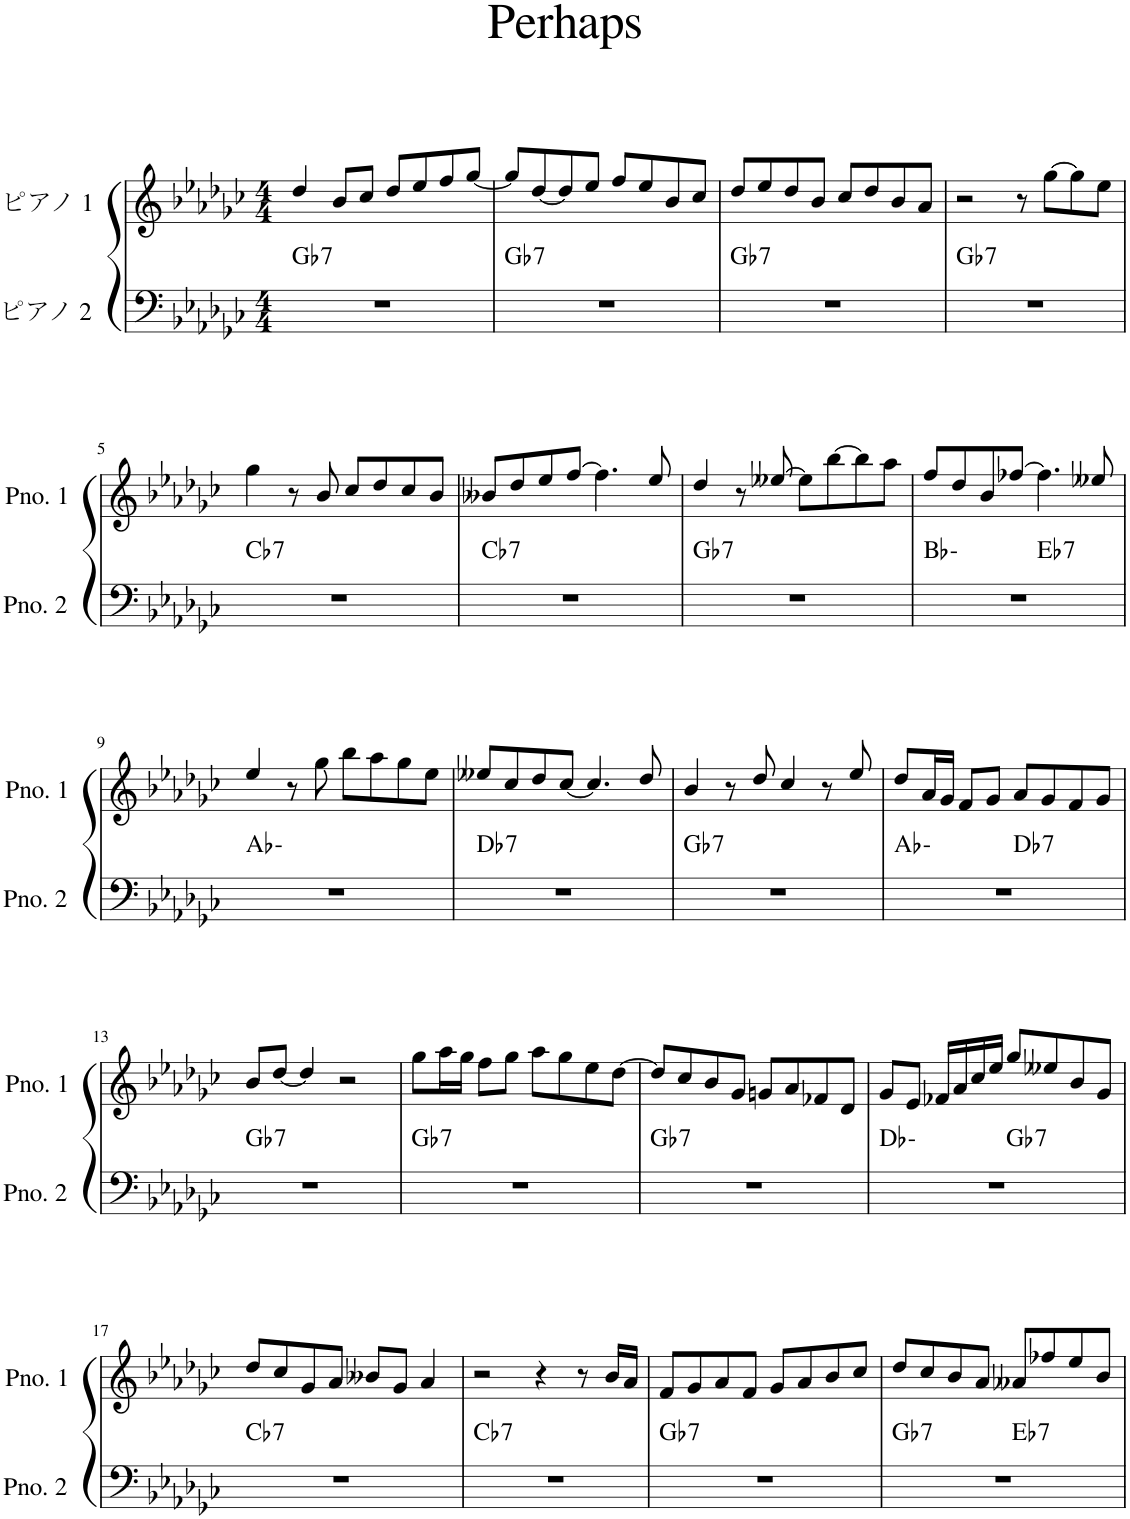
**kern	**harte	**kern
*part2	*part2	*part1
*staff2	*	*staff1
*I"ピアノ 2	*	*I"ピアノ 1
*clefF4	*	*clefG2
*k[b-e-a-d-g-c-]	*	*k[b-e-a-d-g-c-]
*M4/4	*	*M4/4
=1	=1	=1
!	!LO:H:kt=7	!
1r	Gb:7	4dd-/
.	.	8b-/L
.	.	8cc-/J
.	.	8dd-/L
.	.	8ee-/
.	.	8ff/
.	.	[8gg-/J
=2	=2	=2
!	!LO:H:kt=7	!
1r	Gb:7	8gg-/L]
.	.	[8dd-/
.	.	8dd-/]
.	.	8ee-/J
.	.	8ff/L
.	.	8ee-/
.	.	8b-/
.	.	8cc-/J
=3	=3	=3
!	!LO:H:kt=7	!
1r	Gb:7	8dd-/L
.	.	8ee-/
.	.	8dd-/
.	.	8b-/J
.	.	8cc-/L
.	.	8dd-/
.	.	8b-/
.	.	8a-/J
=4	=4	=4
!	!LO:H:kt=7	!
1r	Gb:7	2r
.	.	8r
.	.	[8gg-\L
.	.	8gg-\]
.	.	8ee-\J
!!LO:LB:g=z
=5	=5	=5
!	!LO:H:kt=7	!
1r	Cb:7	4gg-\
.	.	8r
.	.	8b-/
.	.	8cc-/L
.	.	8dd-/
.	.	8cc-/
.	.	8b-/J
=6	=6	=6
!	!LO:H:kt=7	!
1r	Cb:7	8b--X/L
.	.	8dd-/
.	.	8ee-/
.	.	[8ff/J
.	.	4.ff\]
.	.	8ee-/
=7	=7	=7
!	!LO:H:kt=7	!
1r	Gb:7	4dd-/
.	.	8r
.	.	[8ee--X/
.	.	8ee--\L]
.	.	[8bb-\
.	.	8bb-\]
.	.	8aa-\J
=8	=8	=8
*^	*	*
1r	2ryy	Bb:min	8ff/L
.	.	.	8dd-/
.	.	.	8b-/
.	.	.	[8ff-X/J
!	!	!LO:H:kt=7	!
.	2ryy	Eb:7	4.ff-\]
.	.	.	8ee--X/
*v	*v	*	*
!!LO:LB:g=z
=9	=9	=9
1r	Ab:min	4ee-/
.	.	8r
.	.	8gg-\
.	.	8bb-\L
.	.	8aa-\
.	.	8gg-\
.	.	8ee-\J
=10	=10	=10
!	!LO:H:kt=7	!
1r	Db:7	8ee--X/L
.	.	8cc-/
.	.	8dd-/
.	.	[8cc-/J
.	.	4.cc-/]
.	.	8dd-/
=11	=11	=11
!	!LO:H:kt=7	!
1r	Gb:7	4b-/
.	.	8r
.	.	8dd-/
.	.	4cc-/
.	.	8r
.	.	8ee-/
=12	=12	=12
*^	*	*
1r	2ryy	Ab:min	8dd-/L
.	.	.	16a-/L
.	.	.	16g-/JJ
.	.	.	8f/L
.	.	.	8g-/J
!	!	!LO:H:kt=7	!
.	2ryy	Db:7	8a-/L
.	.	.	8g-/
.	.	.	8f/
.	.	.	8g-/J
!!LO:LB:g=z
=13	=13	=13	=13
!	!	!LO:H:kt=7	!
*v	*v	*	*
1r	Gb:7	8b-/L
.	.	[8dd-/J
.	.	4dd-/]
.	.	2r
=14	=14	=14
!	!LO:H:kt=7	!
1r	Gb:7	8gg-\L
.	.	16aa-\L
.	.	16gg-\JJ
.	.	8ff\L
.	.	8gg-\J
.	.	8aa-\L
.	.	8gg-\
.	.	8ee-\
.	.	[8dd-\J
=15	=15	=15
!	!LO:H:kt=7	!
1r	Gb:7	8dd-/L]
.	.	8cc-/
.	.	8b-/
.	.	8g-/J
.	.	8gn/L
.	.	8a-/
.	.	8f-X/
.	.	8d-/J
=16	=16	=16
*^	*	*
1r	2ryy	Db:min	8g-/L
.	.	.	8e-/J
.	.	.	16f-X/LL
.	.	.	16a-/
.	.	.	16cc-/
.	.	.	16ee-/JJ
!	!	!LO:H:kt=7	!
.	2ryy	Gb:7	8gg-/L
.	.	.	8ee--X/
.	.	.	8b-/
.	.	.	8g-/J
!!LO:LB:g=z
=17	=17	=17	=17
!	!	!LO:H:kt=7	!
*v	*v	*	*
1r	Cb:7	8dd-/L
.	.	8cc-/
.	.	8g-/
.	.	8a-/J
.	.	8b--X/L
.	.	8g-/J
.	.	4a-/
=18	=18	=18
!	!LO:H:kt=7	!
1r	Cb:7	2r
.	.	4r
.	.	8r
.	.	16b-/LL
.	.	16a-/JJ
=19	=19	=19
!	!LO:H:kt=7	!
1r	Gb:7	8f/L
.	.	8g-/
.	.	8a-/
.	.	8f/J
.	.	8g-/L
.	.	8a-/
.	.	8b-/
.	.	8cc-/J
=20	=20	=20
!	!LO:H:kt=7	!
*^	*	*
1r	2ryy	Gb:7	8dd-/L
.	.	.	8cc-/
.	.	.	8b-/
.	.	.	8a-/J
!	!	!LO:H:kt=7	!
.	2ryy	Eb:7	8a--X/L
.	.	.	8ff-X/
.	.	.	8ee-/
.	.	.	8b-/J
*v	*v	*	*
=	=	=
*-	*-	*-
